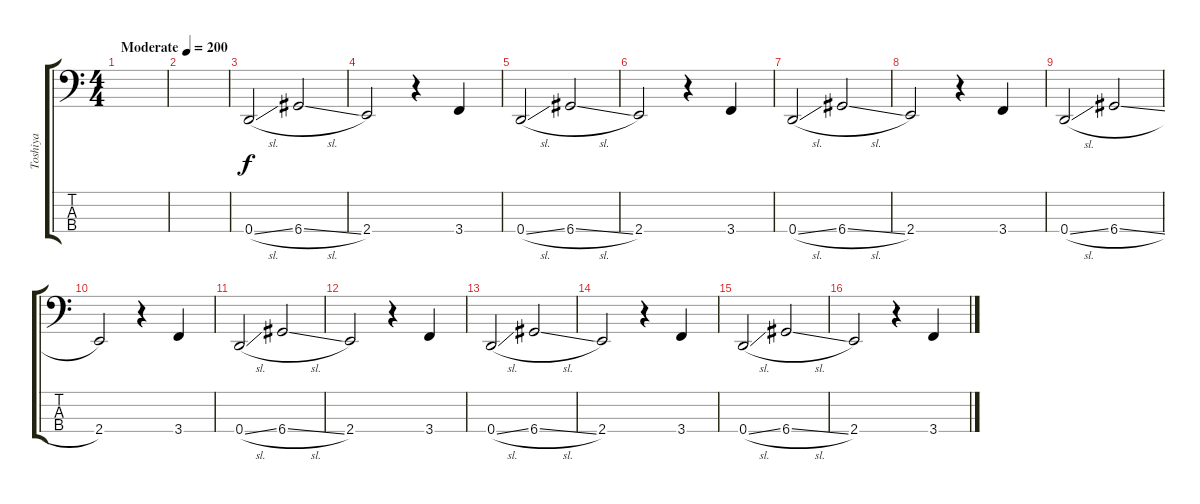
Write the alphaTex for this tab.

\track ("Toshiya" "Toshiya") {instrument electricbasspick}
\staff {score tabs}
\tuning (G2 D2 A1 D1) {hide}
\ts (4 4)
\tempo (200 "Moderate")
\clef f4
\ks c
|
|
0.4{sl}.2 6.4{sl}.2 |
2.4.2 r.4 3.4.4 |
0.4{sl}.2 6.4{sl}.2 |
2.4.2 r.4 3.4.4 |
0.4{sl}.2 6.4{sl}.2 |
2.4.2 r.4 3.4.4 |
0.4{sl}.2 6.4{sl}.2 |
2.4.2 r.4 3.4.4 |
0.4{sl}.2 6.4{sl}.2 |
2.4.2 r.4 3.4.4 |
0.4{sl}.2 6.4{sl}.2 |
2.4.2 r.4 3.4.4 |
0.4{sl}.2 6.4{sl}.2 |
2.4.2 r.4 3.4.4
